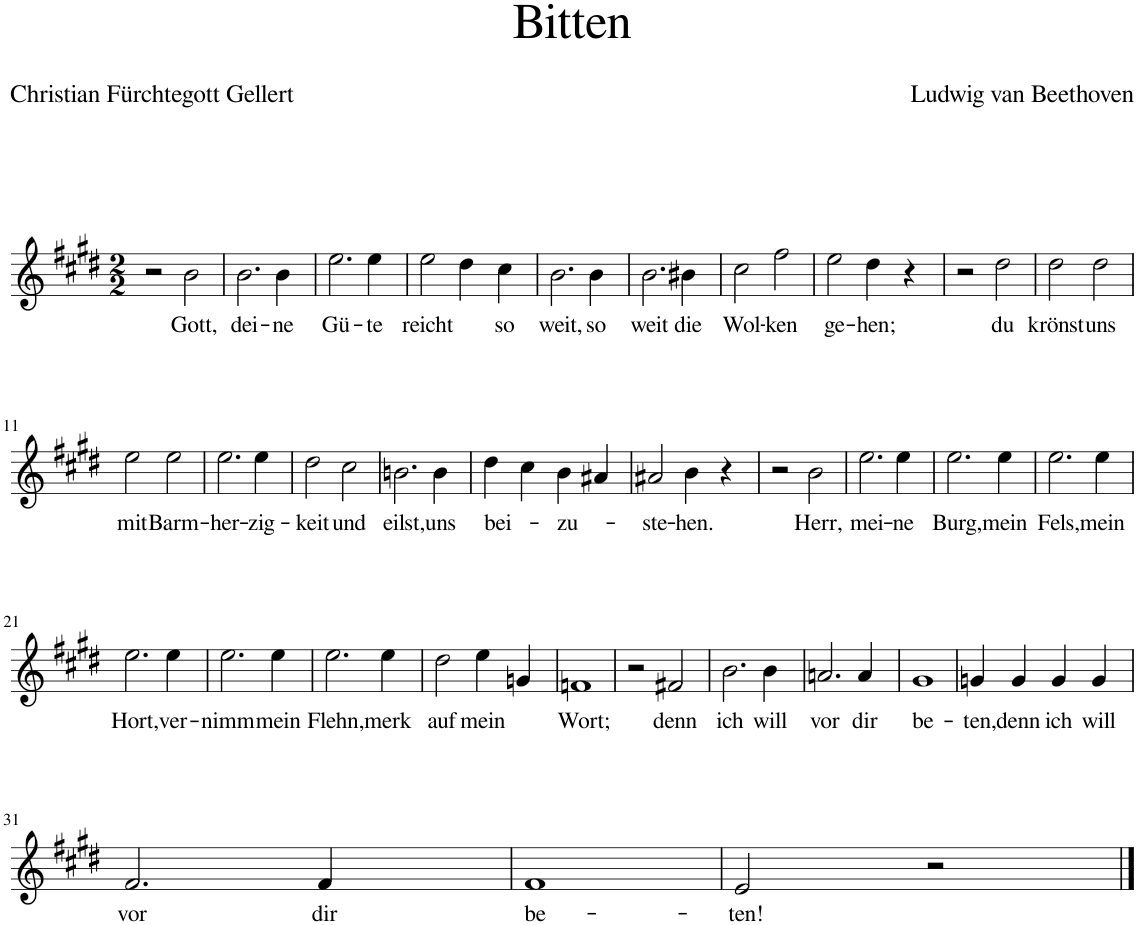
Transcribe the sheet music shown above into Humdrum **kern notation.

**kern	**text
*part1	*part1
*staff1	*staff1
*I"Piano	*
*I'Pno	*
*clefG2	*
*k[f#c#g#d#]	*
*M2/2	*
=1	=1
2r	.
!	!LO:LY:b
2b\	Gott,
=2	=2
!	!LO:LY:b
2.b\	dei-
!	!LO:LY:b
4b\	-ne
=3	=3
!	!LO:LY:b
2.ee\	Gü-
!	!LO:LY:b
4ee\	-te
=4	=4
!	!LO:LY:b
2ee\	reicht
4dd#\	.
!	!LO:LY:b
4cc#\	so
=5	=5
!	!LO:LY:b
2.b\	weit,
!	!LO:LY:b
4b\	so
=6	=6
!	!LO:LY:b
2.b\	weit
!	!LO:LY:b
4b#X\	die
=7	=7
!	!LO:LY:b
2cc#\	Wol-
!	!LO:LY:b
2ff#\	-ken
=8	=8
!	!LO:LY:b
2ee\	ge-
!	!LO:LY:b
4dd#\	-hen;
4r	.
=9	=9
2r	.
!	!LO:LY:b
2dd#\	du
=10	=10
!	!LO:LY:b
2dd#\	krönst
!	!LO:LY:b
2dd#\	uns
!!LO:LB:g=z
=11	=11
!	!LO:LY:b
2ee\	mit
!	!LO:LY:b
2ee\	Barm-
=12	=12
!	!LO:LY:b
2.ee\	-her-
!	!LO:LY:b
4ee\	-zig-
=13	=13
!	!LO:LY:b
2dd#\	-keit
!	!LO:LY:b
2cc#\	-und
=14	=14
!	!LO:LY:b
2.bn\	eilst,
!	!LO:LY:b
4b\	uns
=15	=15
!	!LO:LY:b
4dd#\	bei-
4cc#\	.
!	!LO:LY:b
4b\	-zu-
4a#X/	.
=16	=16
!	!LO:LY:b
2a#X/	-ste-
!	!LO:LY:b
4b\	-hen.
4r	.
=17	=17
2r	.
!	!LO:LY:b
2b\	Herr,
=18	=18
!	!LO:LY:b
2.ee\	mei-
!	!LO:LY:b
4ee\	-ne
=19	=19
!	!LO:LY:b
2.ee\	Burg,
!	!LO:LY:b
4ee\	mein
=20	=20
!	!LO:LY:b
2.ee\	Fels,
!	!LO:LY:b
4ee\	mein
!!LO:LB:g=z
=21	=21
!	!LO:LY:b
2.ee\	Hort,
!	!LO:LY:b
4ee\	ver-
=22	=22
!	!LO:LY:b
2.ee\	-nimm
!	!LO:LY:b
4ee\	mein
=23	=23
!	!LO:LY:b
2.ee\	Flehn,
!	!LO:LY:b
4ee\	merk
=24	=24
!	!LO:LY:b
2dd#\	auf
!	!LO:LY:b
4ee\	mein
4gn/	.
=25	=25
!	!LO:LY:b
1fn	Wort;
=26	=26
2r	.
!	!LO:LY:b
2f#X/	denn
=27	=27
!	!LO:LY:b
2.b\	ich
!	!LO:LY:b
4b\	will
=28	=28
!	!LO:LY:b
2.an/	vor
!	!LO:LY:b
4a/	dir
=29	=29
!	!LO:LY:b
1g#	be-
=30	=30
!	!LO:LY:b
4gn/	-ten,
!	!LO:LY:b
4g/	denn
!	!LO:LY:b
4g/	ich
!	!LO:LY:b
4g/	will
!!LO:LB:g=z
=31	=31
!	!LO:LY:b
2.f#/	vor
!	!LO:LY:b
4f#/	dir
=32	=32
!	!LO:LY:b
1f#	be-
=33	=33
!	!LO:LY:b
2e/	-ten!
2r	.
==	==
*-	*-
